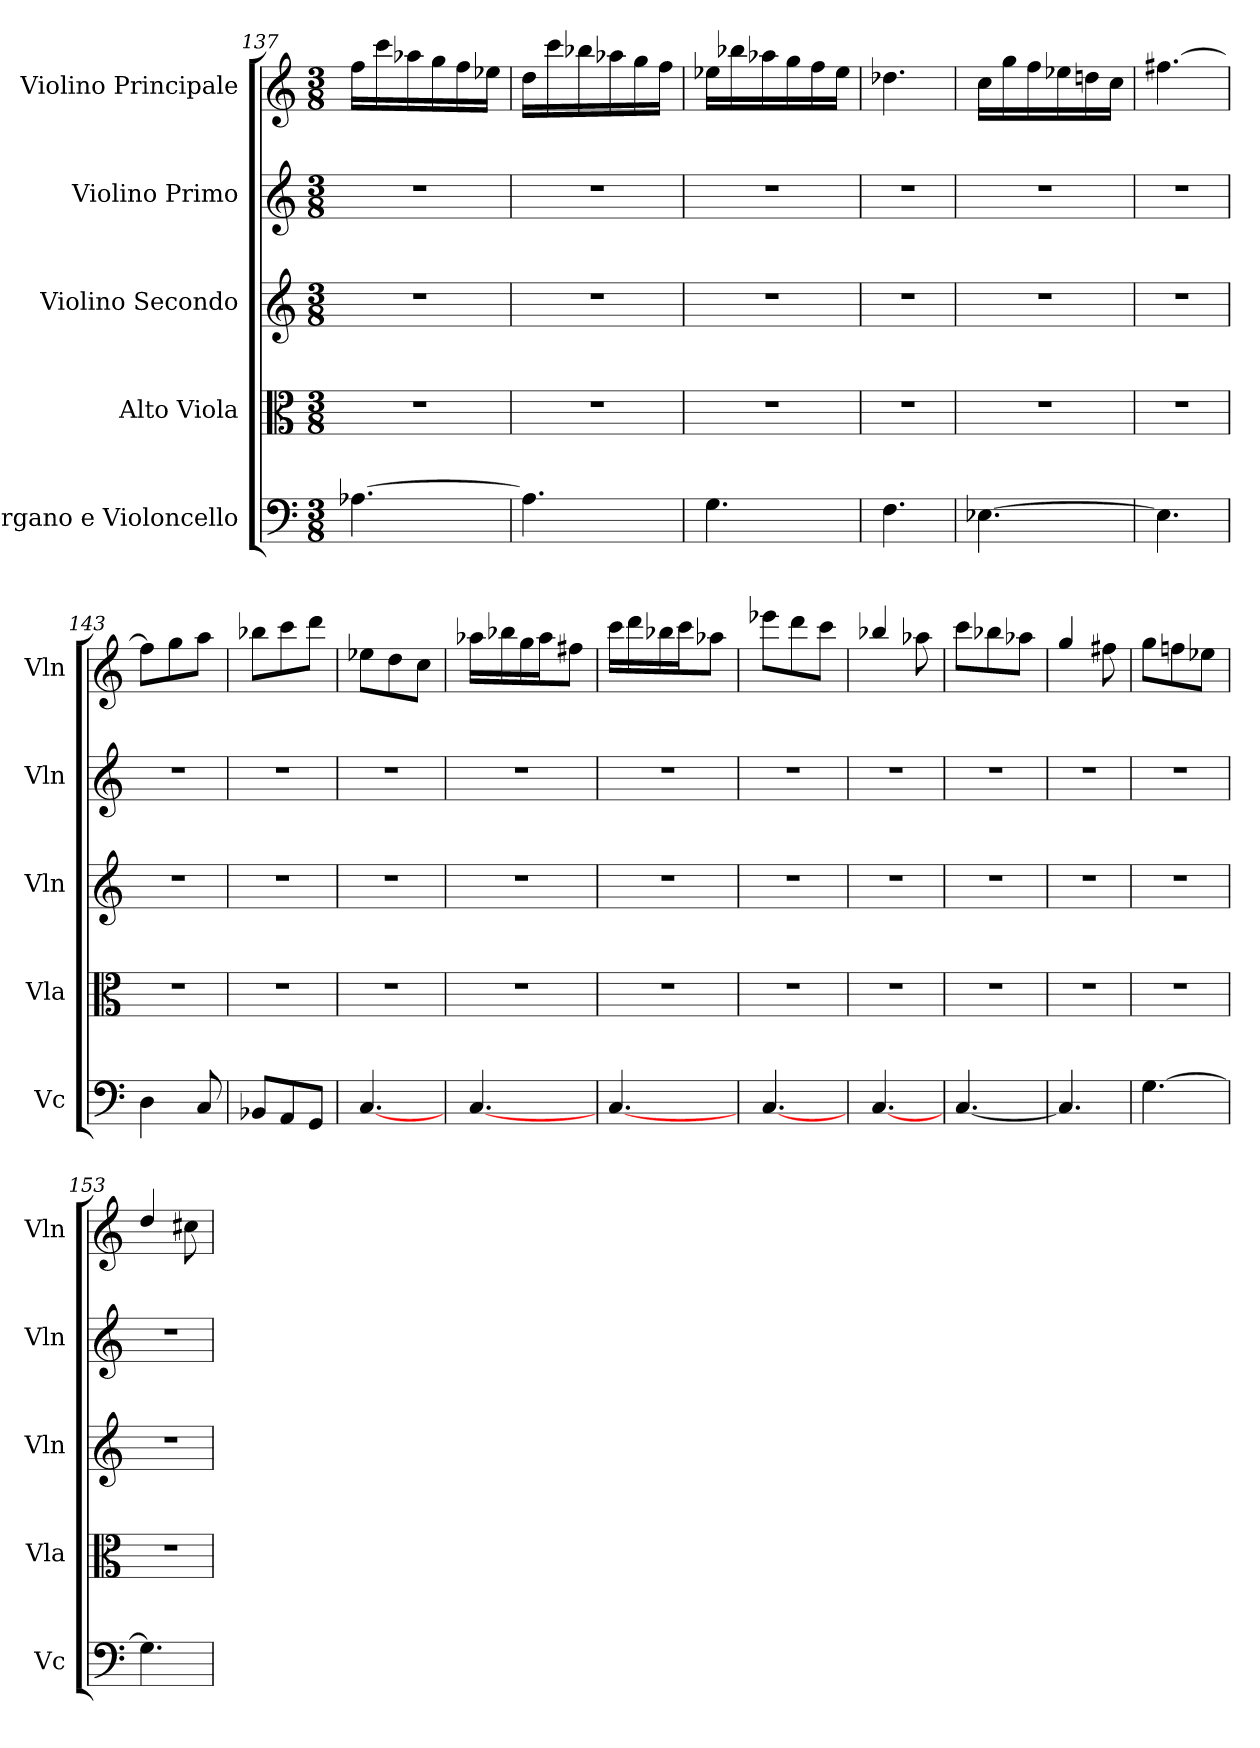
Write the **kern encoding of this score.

**kern	**kern	**kern	**kern	**kern
*part5	*part4	*part3	*part2	*part1
*staff5	*staff4	*staff3	*staff2	*staff1
*I"Organo e Violoncello	*I"Alto Viola	*I"Violino Secondo	*I"Violino Primo	*I"Violino Principale
*I'Vc	*I'Vla	*I'Vln	*I'Vln	*I'Vln
*clefF4	*clefC3	*clefG2	*clefG2	*clefG2
*M3/8	*M3/8	*M3/8	*M3/8	*M3/8
=137	=137	=137	=137	=137
[4.A-\	4.r	4.r	4.r	16ff\LL
.	.	.	.	16ccc\
.	.	.	.	16aa-\
.	.	.	.	16gg\
.	.	.	.	16ff\
.	.	.	.	16ee-\JJ
=138	=138	=138	=138	=138
4.A-\]	4.r	4.r	4.r	16dd\LL
.	.	.	.	16ccc\
.	.	.	.	16bb-\
.	.	.	.	16aa-\
.	.	.	.	16gg\
.	.	.	.	16ff\JJ
=139	=139	=139	=139	=139
4.G\	4.r	4.r	4.r	16ee-\LL
.	.	.	.	16bb-\
.	.	.	.	16aa-\
.	.	.	.	16gg\
.	.	.	.	16ff\
.	.	.	.	16ee-\JJ
=140	=140	=140	=140	=140
4.F\	4.r	4.r	4.r	4.dd-\
=141	=141	=141	=141	=141
[4.E-\	4.r	4.r	4.r	16cc\LL
.	.	.	.	16gg\
.	.	.	.	16ff\
.	.	.	.	16ee-\
.	.	.	.	16ddn\
.	.	.	.	16cc\JJ
=142	=142	=142	=142	=142
4.E-\]	4.r	4.r	4.r	[4.ff#\
=143	=143	=143	=143	=143
4D\	4.r	4.r	4.r	8ff#\L]
.	.	.	.	8gg\
8C/	.	.	.	8aa\J
=144	=144	=144	=144	=144
8BB-/L	4.r	4.r	4.r	8bb-\L
8AA/	.	.	.	8ccc\
8GG/J	.	.	.	8ddd\J
=145	=145	=145	=145	=145
[4.C/	4.r	4.r	4.r	8ee-\L
.	.	.	.	8dd\
.	.	.	.	8cc\J
=146	=146	=146	=146	=146
[4.C/	4.r	4.r	4.r	16aa-\LL
.	.	.	.	16bb-\
.	.	.	.	16gg\
.	.	.	.	16aa-\J
.	.	.	.	8ff#\J
=147	=147	=147	=147	=147
[4.C/	4.r	4.r	4.r	16ccc\LL
.	.	.	.	16ddd\
.	.	.	.	16bb-\
.	.	.	.	16ccc\J
.	.	.	.	8aa-\J
=148	=148	=148	=148	=148
[4.C/	4.r	4.r	4.r	8eee-\L
.	.	.	.	8ddd\
.	.	.	.	8ccc\J
=149	=149	=149	=149	=149
[4.C/	4.r	4.r	4.r	4bb-/
.	.	.	.	8aa-\
=150	=150	=150	=150	=150
[4.C/	4.r	4.r	4.r	8ccc\L
.	.	.	.	8bb-\
.	.	.	.	8aa-\J
=151	=151	=151	=151	=151
4.C/]	4.r	4.r	4.r	4gg/
.	.	.	.	8ff#\
=152	=152	=152	=152	=152
[4.G\	4.r	4.r	4.r	8gg\L
.	.	.	.	8ffn\
.	.	.	.	8ee-\J
=153	=153	=153	=153	=153
4.G\]	4.r	4.r	4.r	4dd/
.	.	.	.	8cc#\
=	=	=	=	=
*-	*-	*-	*-	*-
